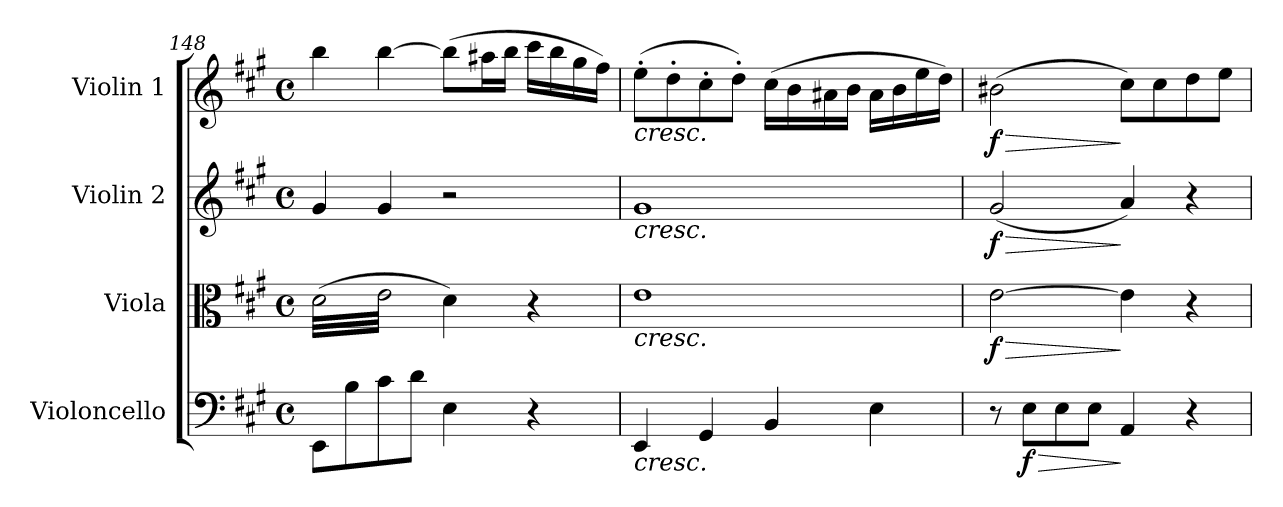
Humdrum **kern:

**kern	**dynam	**kern	**dynam	**kern	**dynam	**kern	**dynam
*part4	*part4	*part3	*part3	*part2	*part2	*part1	*part1
*staff4	*staff4	*staff3	*staff3	*staff2	*staff2	*staff1	*staff1
*I"Violoncello	*	*I"Viola	*	*I"Violin 2	*	*I"Violin 1	*
*I'Vc	*	*I'Vla	*	*I'Vln	*	*I'Vln	*
*clefF4	*	*clefC3	*	*clefG2	*	*clefG2	*
*k[f#c#g#]	*	*k[f#c#g#]	*	*k[f#c#g#]	*	*k[f#c#g#]	*
*M4/4	*	*M4/4	*	*M4/4	*	*M4/4	*
*met(c)	*	*met(c)	*	*met(c)	*	*met(c)	*
=148	=148	=148	=148	=148	=148	=148	=148
*	*	*tremolo	*	*	*	*	*
8EE\L	.	(32d\LLL	.	4g#/	.	4bb\	.
.	.	32e\	.	.	.	.	.
.	.	32d\	.	.	.	.	.
.	.	32e\	.	.	.	.	.
8B\	.	32d\	.	.	.	.	.
.	.	32e\	.	.	.	.	.
.	.	32d\	.	.	.	.	.
.	.	32e\	.	.	.	.	.
8c#\	.	32d\	.	4g#/	.	[4bb\	.
.	.	32e\	.	.	.	.	.
.	.	32d\	.	.	.	.	.
.	.	32e\	.	.	.	.	.
8d\J	.	32d\	.	.	.	.	.
.	.	32e\	.	.	.	.	.
.	.	32d\	.	.	.	.	.
.	.	32e\JJJ	.	.	.	.	.
*	*	*Xtremolo	*	*	*	*	*
4E\	.	4d\)	.	2r	.	(8bb\L]	.
.	.	.	.	.	.	.	.
.	.	.	.	.	.	.	.
.	.	.	.	.	.	.	.
.	.	.	.	.	.	16aa#X\L	.
.	.	.	.	.	.	.	.
.	.	.	.	.	.	16bb\JJ	.
.	.	.	.	.	.	.	.
4r	.	4r	.	.	.	16ccc#\LL	.
.	.	.	.	.	.	16bb\	.
.	.	.	.	.	.	16gg#\	.
.	.	.	.	.	.	16ff#\JJ)	.
=149	=149	=149	=149	=149	=149	=149	=149
!	!	!	!	!	!	!LO:TX:b:i:t=cresc.	!
!	!	!	!	!LO:TX:b:i:t=cresc.	!	!	!
!	!	!LO:TX:b:i:t=cresc.	!	!	!	!	!
!LO:TX:b:i:t=cresc.	!	!	!	!	!	!	!
4EE/	.	1e	.	1g#	.	(8ee'\L	.
.	.	.	.	.	.	8dd'\	.
4GG#/	.	.	.	.	.	8cc#'\	.
.	.	.	.	.	.	8dd'\J)	.
4BB/	.	.	.	.	.	(16cc#\LL	.
.	.	.	.	.	.	16b\	.
.	.	.	.	.	.	16a#X\	.
.	.	.	.	.	.	16b\JJ	.
4E\	.	.	.	.	.	16a#\LL	.
.	.	.	.	.	.	16b\	.
.	.	.	.	.	.	16ee\	.
.	.	.	.	.	.	16dd\JJ)	.
!!LO:PB:g=z
=150	=150	=150	=150	=150	=150	=150	=150
!	!	!	!LO:HP:b	!	!LO:HP:b	!	!LO:HP:b
!	!	!	!LO:DY:n=1:b	!	!LO:DY:n=1:b	!	!LO:DY:n=1:b
8r	.	[2e\	> f	(2g#/	> f	(2b#X\	> f
!	!LO:HP:b	!	!	!	!	!	!
!	!LO:DY:n=1:b	!	!	!	!	!	!
8E\L	> f	.	.	.	.	.	.
8E\	.	.	.	.	.	.	.
8E\J	.	.	.	.	.	.	.
4AA/	]	4e\]	]	4a/)	]	8cc#\L)	]
.	.	.	.	.	.	8cc#\	.
4r	.	4r	.	4r	.	8dd\	.
.	.	.	.	.	.	8ee\J	.
=	=	=	=	=	=	=	=
*-	*-	*-	*-	*-	*-	*-	*-
